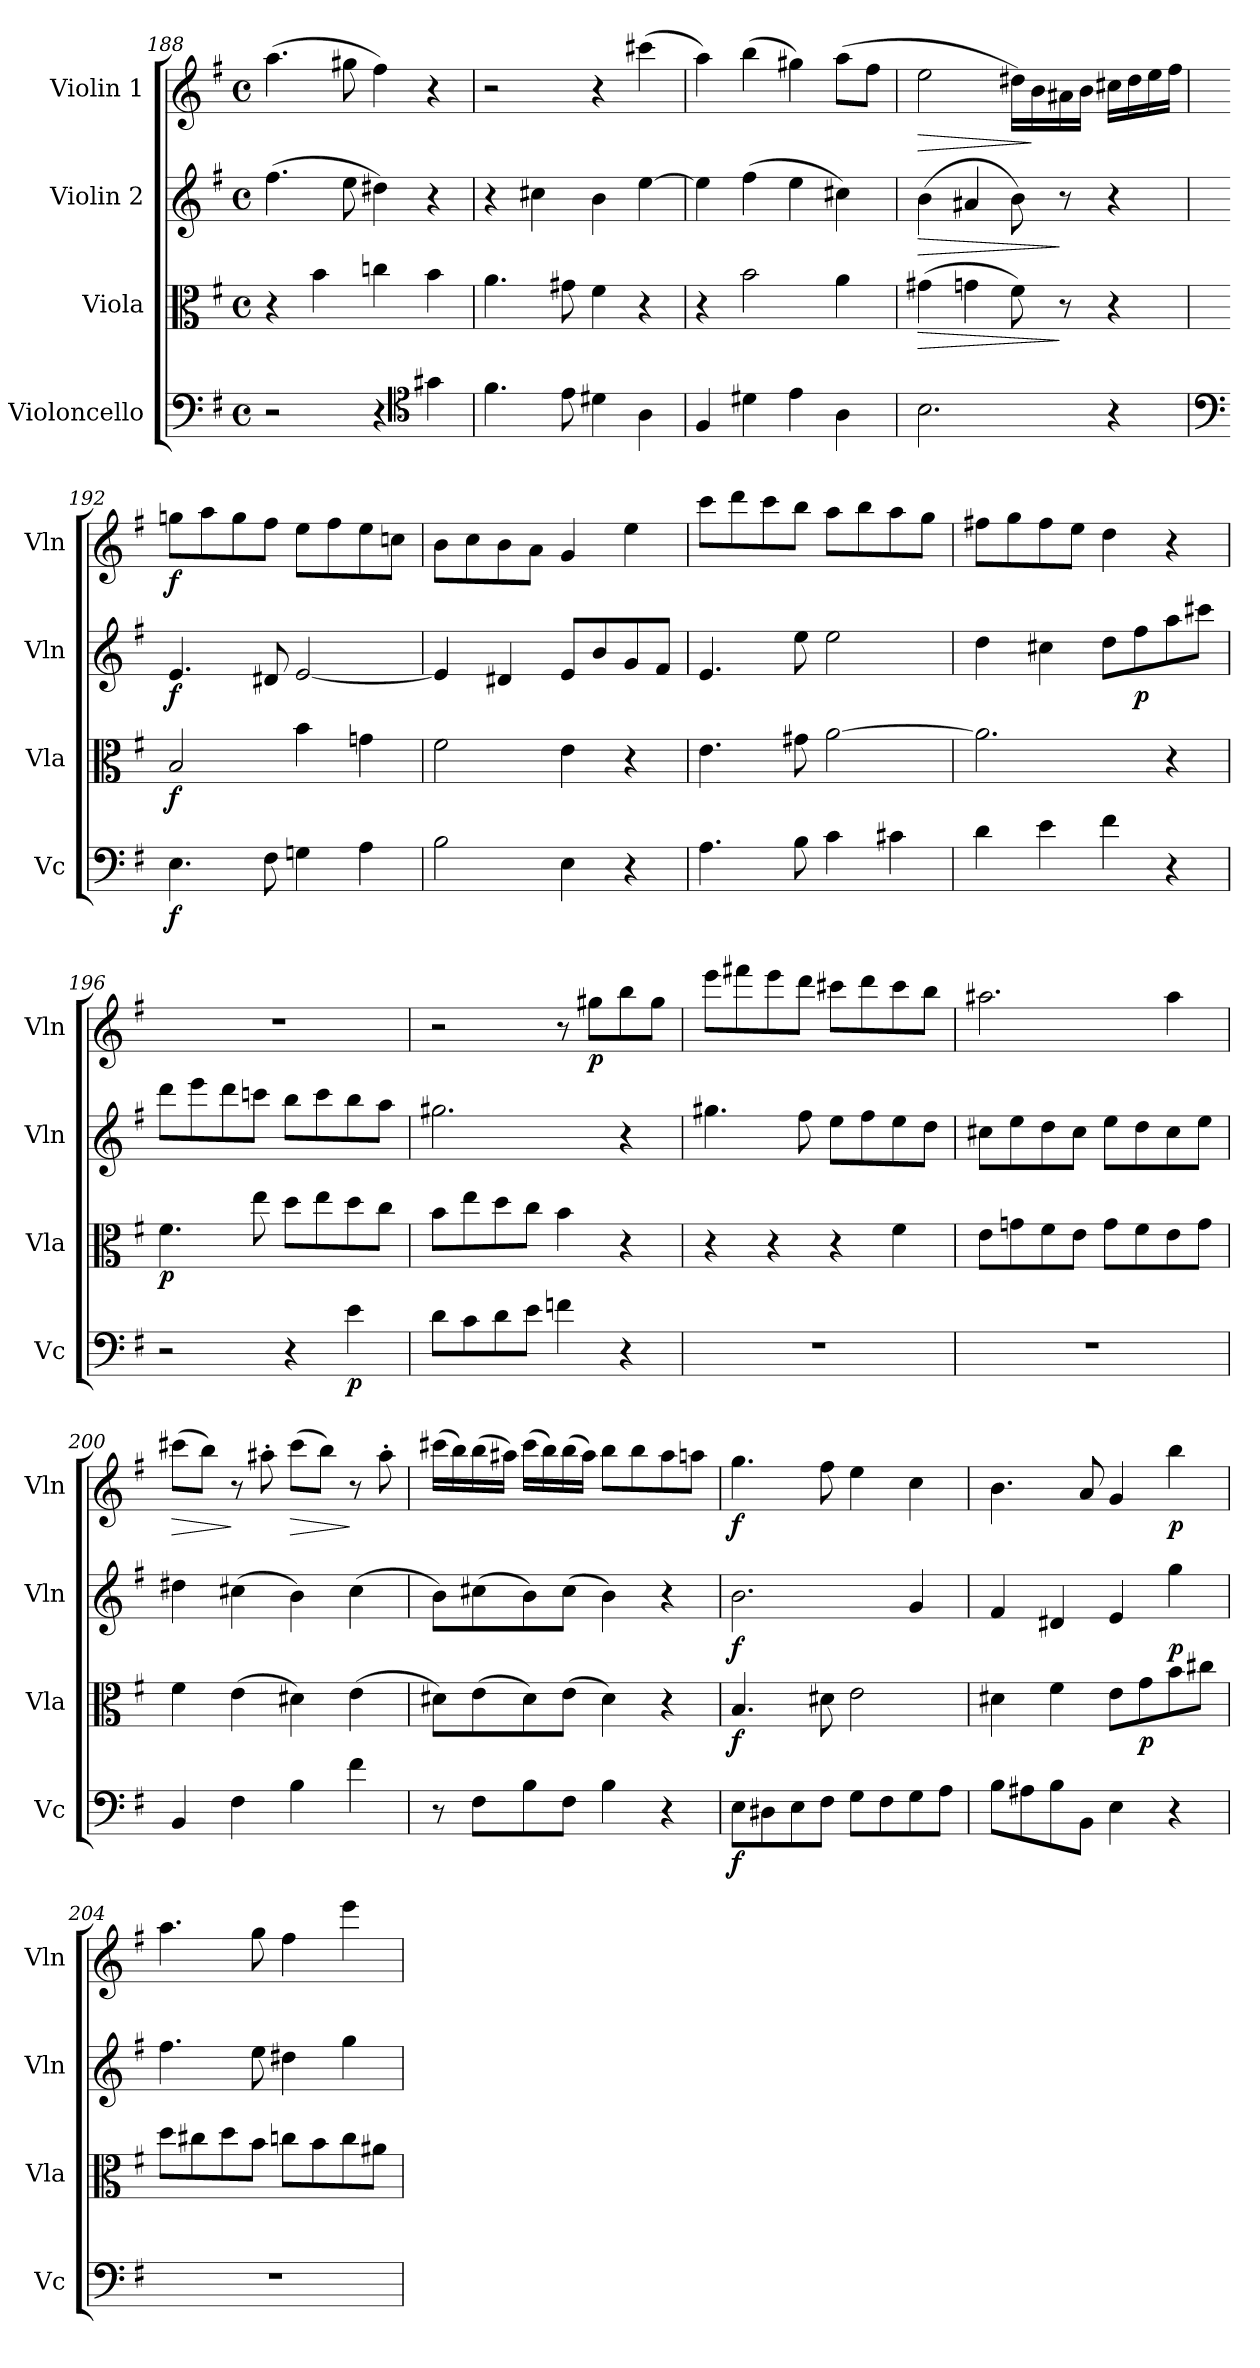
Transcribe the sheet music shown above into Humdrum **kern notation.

**kern	**dynam	**kern	**dynam	**kern	**dynam	**kern	**dynam
*part4	*part4	*part3	*part3	*part2	*part2	*part1	*part1
*staff4	*staff4	*staff3	*staff3	*staff2	*staff2	*staff1	*staff1
*I"Violoncello	*	*I"Viola	*	*I"Violin 2	*	*I"Violin 1	*
*I'Vc	*	*I'Vla	*	*I'Vln	*	*I'Vln	*
*clefF4	*	*clefC3	*	*clefG2	*	*clefG2	*
*k[f#]	*	*k[f#]	*	*k[f#]	*	*k[f#]	*
*M4/4	*	*M4/4	*	*M4/4	*	*M4/4	*
*met(c)	*	*met(c)	*	*met(c)	*	*met(c)	*
=188	=188	=188	=188	=188	=188	=188	=188
2r	.	4r	.	(4.ff#\	.	(4.aa\	.
.	.	4b\	.	.	.	.	.
.	.	.	.	8ee\	.	8gg#X\	.
4r	.	4ccn\	.	4dd#X\)	.	4ff#\)	.
*clefC4	*	*	*	*	*	*	*
4g#X\	.	4b\	.	4r	.	4r	.
=189	=189	=189	=189	=189	=189	=189	=189
4.f#\	.	4.a\	.	4r	.	2r	.
.	.	.	.	4cc#X\	.	.	.
8e\	.	8g#X\	.	.	.	.	.
4d#X\	.	4f#\	.	4b\	.	4r	.
4A\	.	4r	.	[4ee\	.	(4ccc#X\	.
=190	=190	=190	=190	=190	=190	=190	=190
4F#/	.	4r	.	4ee\]	.	4aa\)	.
4d#X\	.	2b\	.	(4ff#\	.	(4bb\	.
4e\	.	.	.	4ee\	.	4gg#X\)	.
4A\	.	4a\	.	4cc#X\)	.	(8aa\L	.
.	.	.	.	.	.	8ff#\J	.
=191	=191	=191	=191	=191	=191	=191	=191
!	!	!	!LO:HP:b	!	!LO:HP:b	!	!LO:HP:b
2.B\	.	(4g#X\	>	(4b\	>	2ee\	>
.	.	4gn\	.	4a#X/	.	.	.
.	.	8f#\)	.	8b\)	.	16dd#X\LL)	.
.	.	.	.	.	.	16b\	]
.	.	8r	]	8r	]	16a#X\	.
.	.	.	.	.	.	16b\JJ	.
4r	.	4r	.	4r	.	16cc#X\LL	.
.	.	.	.	.	.	16dd#\	.
.	.	.	.	.	.	16ee\	.
.	.	.	.	.	.	16ff#\JJ	.
!!LO:LB:g=z
=192	=192	=192	=192	=192	=192	=192	=192
*clefF4	*	*	*	*	*	*	*
!	!LO:DY:b	!	!LO:DY:b	!	!LO:DY:b	!	!LO:DY:b
4.E\	f	2B/	f	4.e/	f	8ggn\L	f
.	.	.	.	.	.	8aa\	.
.	.	.	.	.	.	8gg\	.
8F#\	.	.	.	8d#X/	.	8ff#\J	.
4Gn\	.	4b\	.	[2e/	.	8ee\L	.
.	.	.	.	.	.	8ff#\	.
4A\	.	4gn\	.	.	.	8ee\	.
.	.	.	.	.	.	8ccn\J	.
=193	=193	=193	=193	=193	=193	=193	=193
2B\	.	2f#\	.	4e/]	.	8b\L	.
.	.	.	.	.	.	8cc\	.
.	.	.	.	4d#X/	.	8b\	.
.	.	.	.	.	.	8a\J	.
4E\	.	4e\	.	8e/L	.	4g/	.
.	.	.	.	8b/	.	.	.
4r	.	4r	.	8g/	.	4ee\	.
.	.	.	.	8f#/J	.	.	.
=194	=194	=194	=194	=194	=194	=194	=194
4.A\	.	4.e\	.	4.e/	.	8ccc\L	.
.	.	.	.	.	.	8ddd\	.
.	.	.	.	.	.	8ccc\	.
8B\	.	8g#X\	.	8ee\	.	8bb\J	.
4c\	.	[2a\	.	2ee\	.	8aa\L	.
.	.	.	.	.	.	8bb\	.
4c#X\	.	.	.	.	.	8aa\	.
.	.	.	.	.	.	8gg\J	.
=195	=195	=195	=195	=195	=195	=195	=195
4d\	.	2.a\]	.	4dd\	.	8ff#X\L	.
.	.	.	.	.	.	8gg\	.
4e\	.	.	.	4cc#X\	.	8ff#\	.
.	.	.	.	.	.	8ee\J	.
4f#\	.	.	.	8dd\L	.	4dd\	.
!	!	!	!	!	!LO:DY:b	!	!
.	.	.	.	8ff#\	p	.	.
4r	.	4r	.	8aa\	.	4r	.
.	.	.	.	8ccc#X\J	.	.	.
=196	=196	=196	=196	=196	=196	=196	=196
!	!	!	!LO:DY:b	!	!	!	!
2r	.	4.f#\	p	8ddd\L	.	1r	.
.	.	.	.	8eee\	.	.	.
.	.	.	.	8ddd\	.	.	.
.	.	8ee\	.	8cccn\J	.	.	.
4r	.	8dd\L	.	8bb\L	.	.	.
.	.	8ee\	.	8ccc\	.	.	.
!	!LO:DY:b	!	!	!	!	!	!
4e\	p	8dd\	.	8bb\	.	.	.
.	.	8cc\J	.	8aa\J	.	.	.
!!LO:LB:g=z
=197	=197	=197	=197	=197	=197	=197	=197
8d\L	.	8b\L	.	2.gg#X\	.	2r	.
8c\	.	8ee\	.	.	.	.	.
8d\	.	8dd\	.	.	.	.	.
8e\J	.	8cc\J	.	.	.	.	.
4fn\	.	4b\	.	.	.	8r	.
!	!	!	!	!	!	!	!LO:DY:b
.	.	.	.	.	.	8gg#X\L	p
4r	.	4r	.	4r	.	8bb\	.
.	.	.	.	.	.	8gg#\J	.
!!LO:LB:g=z
=198	=198	=198	=198	=198	=198	=198	=198
1r	.	4r	.	4.gg#X\	.	8eee\L	.
.	.	.	.	.	.	8fff#X\	.
.	.	4r	.	.	.	8eee\	.
.	.	.	.	8ff#\	.	8ddd\J	.
.	.	4r	.	8ee\L	.	8ccc#X\L	.
.	.	.	.	8ff#\	.	8ddd\	.
.	.	4f#\	.	8ee\	.	8ccc#\	.
.	.	.	.	8dd\J	.	8bb\J	.
=199	=199	=199	=199	=199	=199	=199	=199
1r	.	8e\L	.	8cc#X\L	.	2.aa#X\	.
.	.	8gn\	.	8ee\	.	.	.
.	.	8f#\	.	8dd\	.	.	.
.	.	8e\J	.	8cc#\J	.	.	.
.	.	8g\L	.	8ee\L	.	.	.
.	.	8f#\	.	8dd\	.	.	.
.	.	8e\	.	8cc#\	.	4aa#\	.
.	.	8g\J	.	8ee\J	.	.	.
=200	=200	=200	=200	=200	=200	=200	=200
!	!	!	!	!	!	!	!LO:HP:b
4BB/	.	4f#\	.	4dd#X\	.	(8ccc#X\L	>
.	.	.	.	.	.	8bb\J)	.
4F#\	.	(4e\	.	(4cc#X\	.	8r	]
.	.	.	.	.	.	8aa#X'\	.
!	!	!	!	!	!	!	!LO:HP:b
4B\	.	4d#X\)	.	4b\)	.	(8ccc#\L	>
.	.	.	.	.	.	8bb\J)	.
4f#\	.	(4e\	.	(4cc#\	.	8r	]
.	.	.	.	.	.	8aa#'\	.
=201	=201	=201	=201	=201	=201	=201	=201
8r	.	8d#X\L)	.	8b\L)	.	(16ccc#X\LL	.
.	.	.	.	.	.	16bb\)	.
8F#\L	.	(8e\	.	(8cc#X\	.	(16bb\	.
.	.	.	.	.	.	16aa#X\JJ)	.
8B\	.	8d#\)	.	8b\)	.	(16ccc#\LL	.
.	.	.	.	.	.	16bb\)	.
8F#\J	.	(8e\J	.	(8cc#\J	.	(16bb\	.
.	.	.	.	.	.	16aa#\JJ)	.
4B\	.	4d#\)	.	4b\)	.	8bb\L	.
.	.	.	.	.	.	8bb\	.
4r	.	4r	.	4r	.	8aa#\	.
.	.	.	.	.	.	8aan\J	.
!!LO:LB:g=z
=202	=202	=202	=202	=202	=202	=202	=202
!	!LO:DY:b	!	!LO:DY:b	!	!LO:DY:b	!	!LO:DY:b
8E\L	f	4.B/	f	2.b\	f	4.gg\	f
8D#X\	.	.	.	.	.	.	.
8E\	.	.	.	.	.	.	.
8F#\J	.	8d#X\	.	.	.	8ff#\	.
8G\L	.	2e\	.	.	.	4ee\	.
8F#\	.	.	.	.	.	.	.
8G\	.	.	.	4g/	.	4cc\	.
8A\J	.	.	.	.	.	.	.
!!LO:LB:g=z
=203	=203	=203	=203	=203	=203	=203	=203
8B\L	.	4d#X\	.	4f#/	.	4.b\	.
8A#X\	.	.	.	.	.	.	.
8B\	.	4f#\	.	4d#X/	.	.	.
8BB\J	.	.	.	.	.	8a/	.
4E\	.	8e\L	.	4e/	.	4g/	.
!	!	!	!LO:DY:b	!	!	!	!
.	.	8g\	p	.	.	.	.
!	!	!	!	!	!LO:DY:b	!	!LO:DY:b
4r	.	8b\	.	4gg\	p	4bb\	p
.	.	8cc#X\J	.	.	.	.	.
=204	=204	=204	=204	=204	=204	=204	=204
1r	.	8dd\L	.	4.ff#\	.	4.aa\	.
.	.	8cc#X\	.	.	.	.	.
.	.	8dd\	.	.	.	.	.
.	.	8b\J	.	8ee\	.	8gg\	.
.	.	8ccn\L	.	4dd#X\	.	4ff#\	.
.	.	8b\	.	.	.	.	.
.	.	8cc\	.	4gg\	.	4eee\	.
.	.	8a#X\J	.	.	.	.	.
=	=	=	=	=	=	=	=
*-	*-	*-	*-	*-	*-	*-	*-
